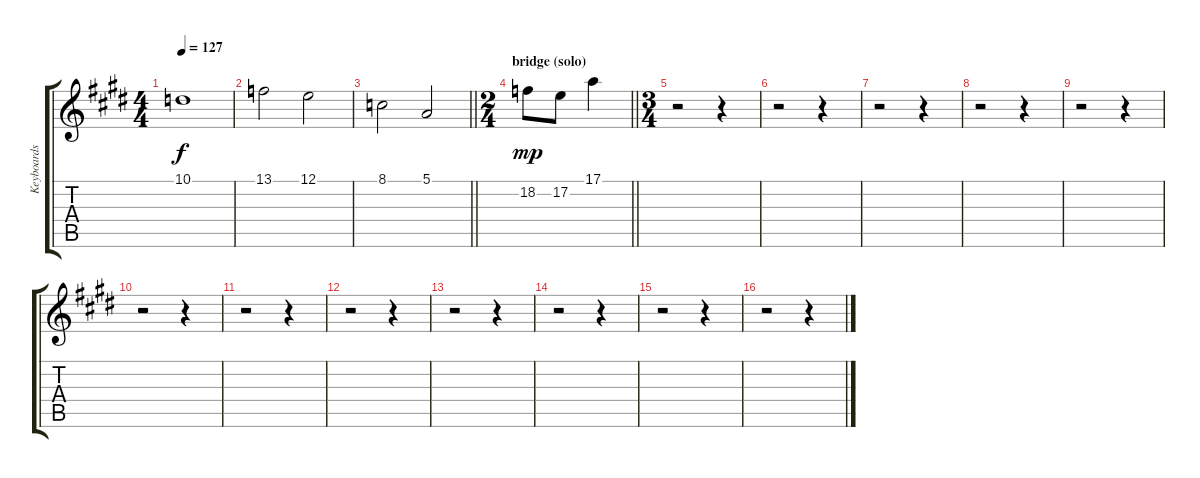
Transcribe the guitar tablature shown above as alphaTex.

\track ("Keyboards" "Keyboards") {instrument fx7echoes}
\staff {score tabs}
\tuning (E4 B3 G3 D3 A2 E2) {hide}
\ts (4 4)
\tempo 127
\clef g2
\ks e
10.1{t}.1{dy f} |
13.1.2 12.1.2 |
\barLineRight lightlight
8.1.2 5.1.2 |
\ts (2 4)
\section ("" "bridge (solo)")
\barLineRight lightlight
18.2.8{dy mp} 17.2.8 17.1.4 |
\ts (3 4)
r.2 r.4 |
r.2 r.4 |
r.2 r.4 |
r.2 r.4 |
r.2 r.4 |
r.2 r.4 |
r.2 r.4 |
r.2 r.4 |
r.2 r.4 |
r.2 r.4 |
r.2 r.4 |
r.2 r.4
